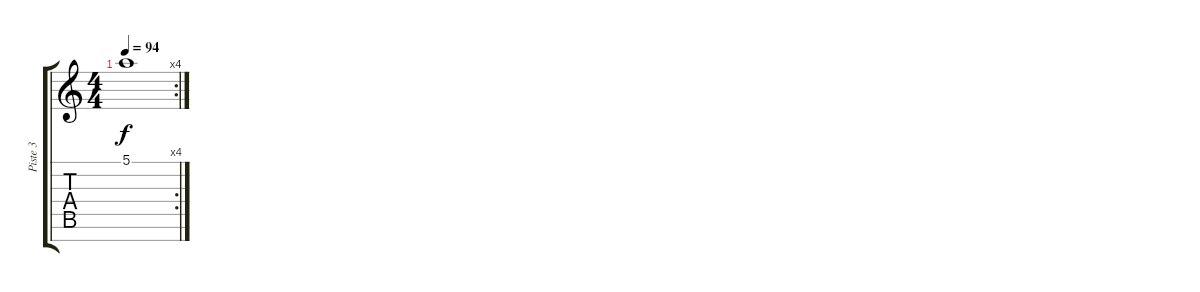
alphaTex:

\track ("Piste 3" "Piste 3") {instrument electricguitarclean}
\staff {score tabs}
\tuning (E4 B3 G3 D3 A2 E2 B1) {hide}
\rc 4
\ts (4 4)
\tempo 94
\clef g2
\ks c
5.1{t}.1{dy f}
